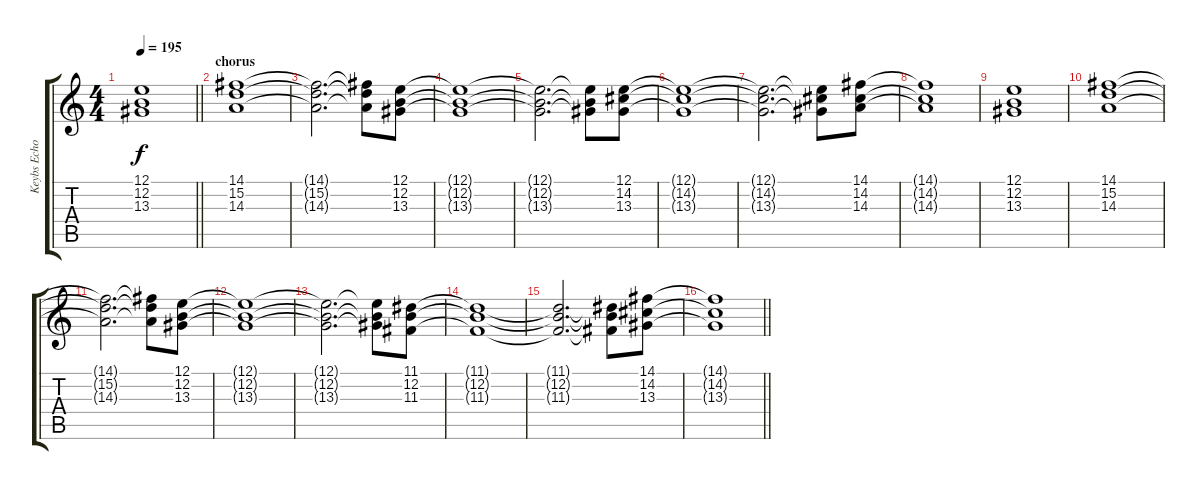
\track ("Keybs Echo" "Keybs Echo") {instrument fx7echoes}
\staff {score tabs}
\tuning (E4 B3 G3 D3 A2 E2) {hide}
\ts (4 4)
\tempo 195
\clef g2
\barLineRight lightlight
\ks c
(12.1 12.2 13.3).1{dy f} |
\section ("" "chorus")
(14.1 15.2 14.3).1 |
(14.1{t} 15.2{t} 14.3{t}).2{d} (14.1{t} 15.2{t} 14.3{t}).8 (12.1 12.2 13.3).8 |
(12.1{t} 12.2{t} 13.3{t}).1 |
(12.1{t} 12.2{t} 13.3{t}).2{d} (12.1{t} 12.2{t} 13.3{t}).8 (12.1 14.2 13.3).8 |
(12.1{t} 14.2{t} 13.3{t}).1 |
(12.1{t} 14.2{t} 13.3{t}).2{d} (12.1{t} 14.2{t} 13.3{t}).8 (14.1 14.2 14.3).8 |
(14.1{t} 14.2{t} 14.3{t}).1 |
(12.1 12.2 13.3).1 |
(14.1 15.2 14.3).1 |
(14.1{t} 15.2{t} 14.3{t}).2{d} (14.1{t} 15.2{t} 14.3{t}).8 (12.1 12.2 13.3).8 |
(12.1{t} 12.2{t} 13.3{t}).1 |
(12.1{t} 12.2{t} 13.3{t}).2{d} (12.1{t} 12.2{t} 13.3{t}).8 (11.1 12.2 11.3).8 |
(11.1{t} 12.2{t} 11.3{t}).1 |
(11.1{t} 12.2{t} 11.3{t}).2{d} (11.1{t} 12.2{t} 11.3{t}).8 (14.1 14.2 13.3).8 |
\barLineRight lightlight
(14.1{t} 14.2{t} 13.3{t}).1
